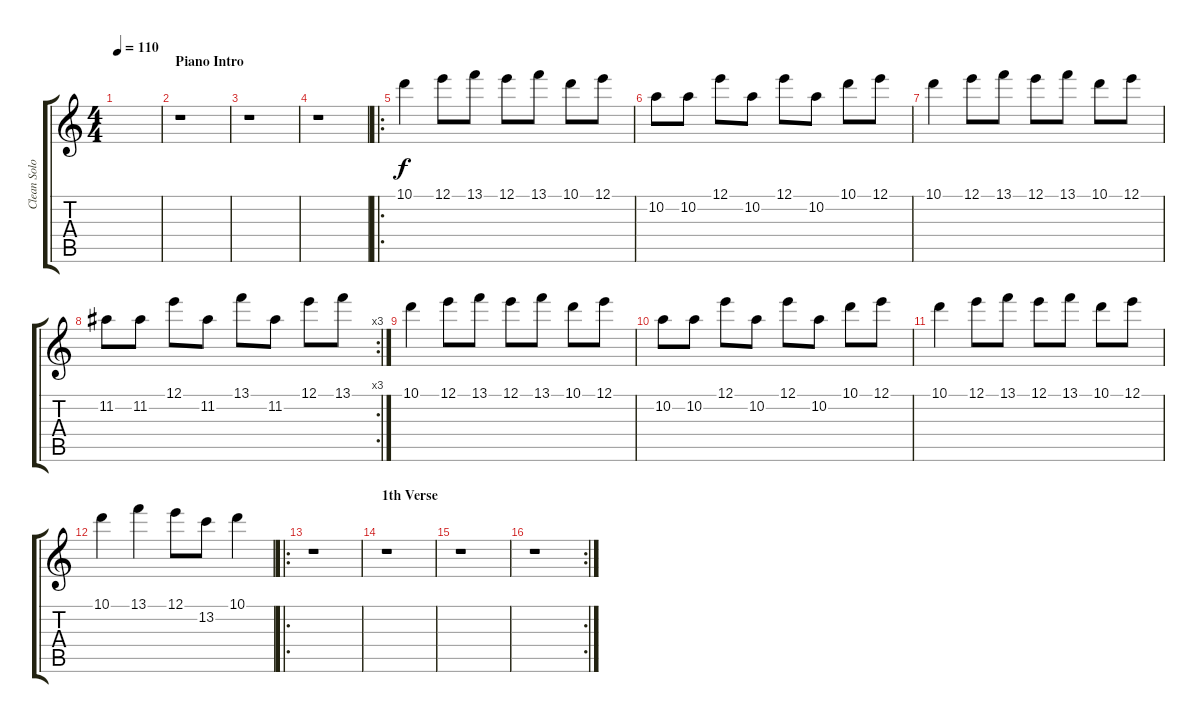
\track ("Clean Solo" "Clean Solo") {instrument acousticguitarnylon}
\staff {score tabs}
\tuning (E4 B3 G3 D3 A2 E2) {hide}
\ts (4 4)
\tempo 110
\clef g2
\ks c
|
\section ("" "Piano Intro")
r.1 |
r.1 |
r.1 |
\ro
10.1.4 12.1.8 13.1.8 12.1.8 13.1.8 10.1.8 12.1.8 |
10.2.8 10.2.8 12.1.8 10.2.8 12.1.8 10.2.8 10.1.8 12.1.8 |
10.1.4 12.1.8 13.1.8 12.1.8 13.1.8 10.1.8 12.1.8 |
\rc 3
11.2.8 11.2.8 12.1.8 11.2.8 13.1.8 11.2.8 12.1.8 13.1.8 |
10.1.4 12.1.8 13.1.8 12.1.8 13.1.8 10.1.8 12.1.8 |
10.2.8 10.2.8 12.1.8 10.2.8 12.1.8 10.2.8 10.1.8 12.1.8 |
10.1.4 12.1.8 13.1.8 12.1.8 13.1.8 10.1.8 12.1.8 |
10.1.4 13.1.4 12.1.8 13.2.8 10.1.4 |
\ro
r.1 |
\section ("" "1th Verse")
r.1 |
r.1 |
\rc 2
r.1
